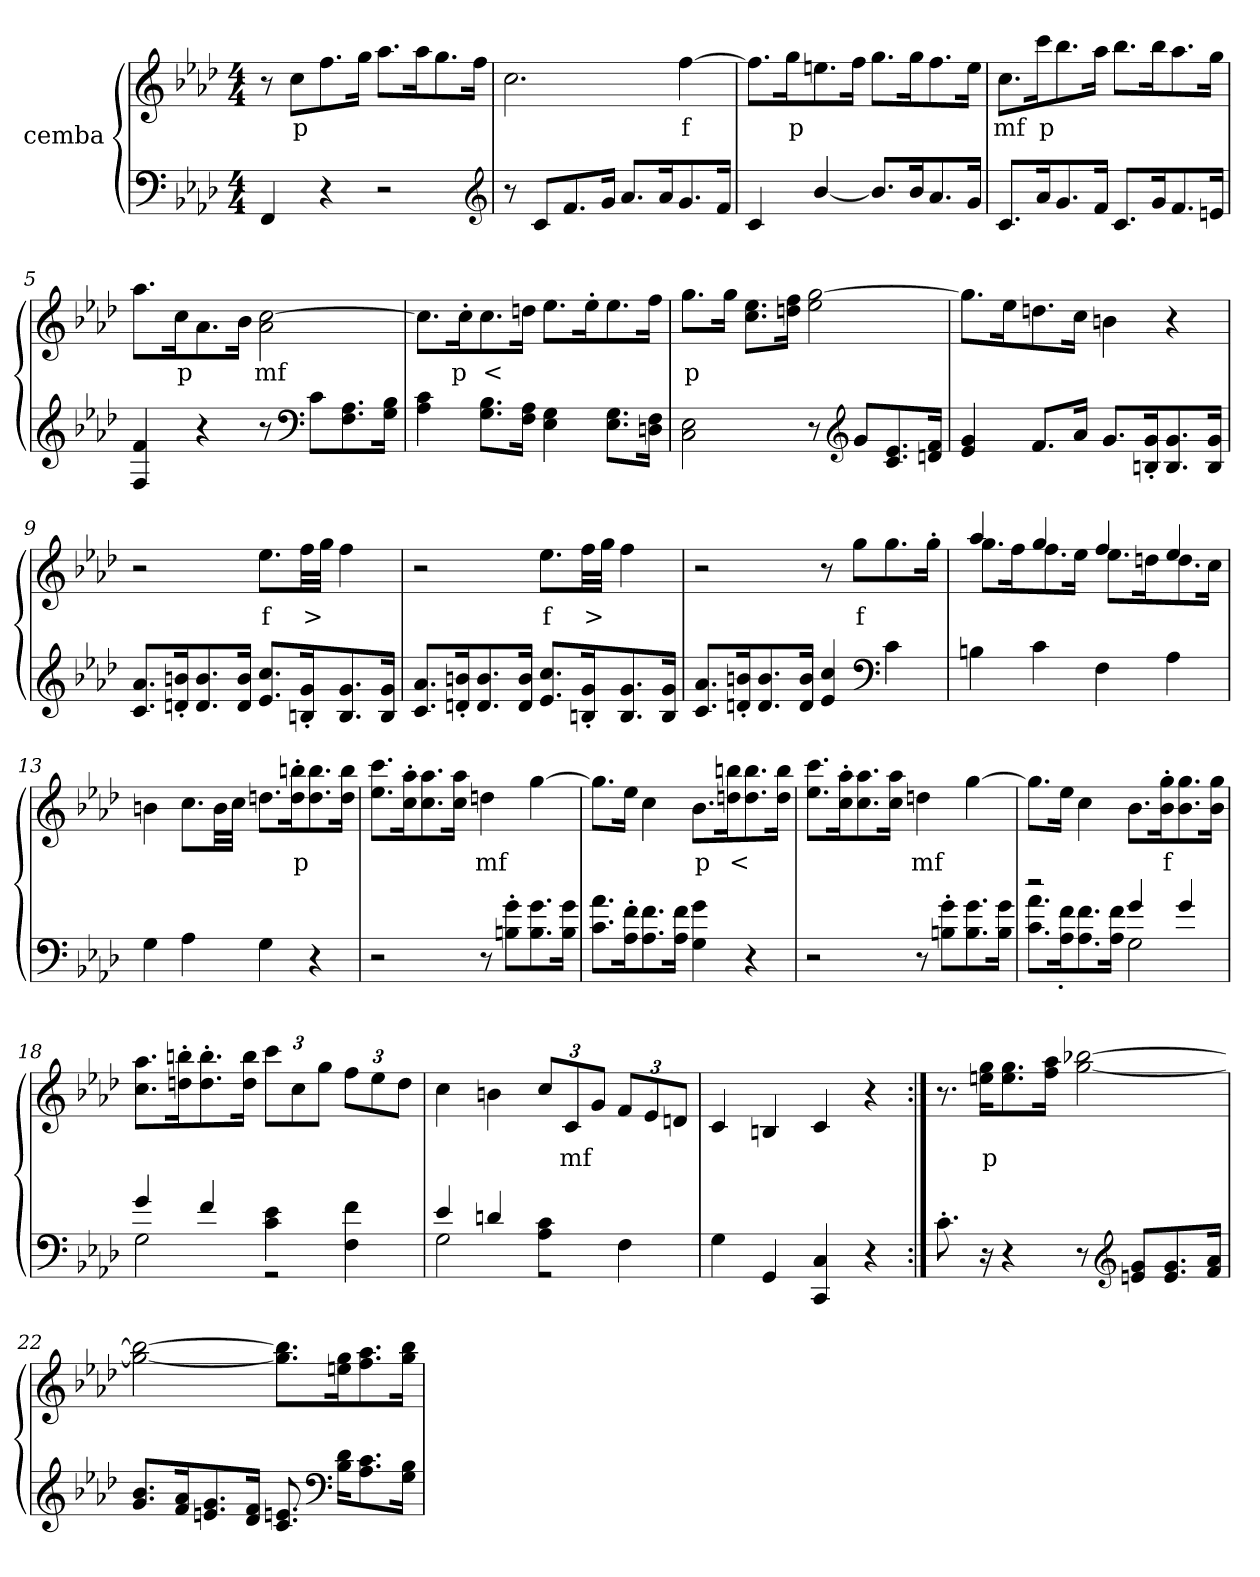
**kern	**kern	**text
*part2	*part1	*part1
*staff2	*staff1	*staff1
*I"cemba	*I"cemba	*
*clefF4	*clefG2	*
*k[b-e-a-d-]	*k[b-e-a-d-]	*
*f:	*f:	*
*M4/4	*M4/4	*
=1	=1	=1
4FF/	8r	.
.	8cc\L	p
4r	8.ff\	.
.	16gg\Jk	.
2r	8.aa-\L	.
.	16aa-\	.
.	8.gg\	.
.	16ff\Jk	.
*clefG2	*	*
=2	=2	=2
8r	2.cc\	.
8c/L	.	.
8.f/	.	.
16g/Jk	.	.
8.a-/L	.	.
16a-/	.	.
8.g/	[4ff\	f
16f/Jk	.	.
=3	=3	=3
4c/	8.ff\L]	.
.	16gg\	p
[4b-/	8.een\	.
.	16ff\Jk	.
8.b-/L]	8.gg\L	.
16b-/	16gg\	.
8.a-/	8.ff\	.
16g/Jk	16ee\Jk	.
=4	=4	=4
8.c/L	8.cc\L	mf
16a-/	16ccc\	p
8.g/	8.bb-\	.
16f/Jk	16aa-\Jk	.
8.c/L	8.bb-\L	.
16g/	16bb-\	.
8.f/	8.aa-\	.
16en/Jk	16gg\Jk	.
=5	=5	=5
4F/ 4f/	8.aa-\L	.
.	16cc\	p
4r	8.a-\	.
.	16b-\Jk	.
8r	2a-\ [2cc\	mf
*clefF4	*	*
8c\L	.	.
8.F\ 8.A-\	.	.
16G\ 16B-\Jk	.	.
=6	=6	=6
4A-\ 4c\	8.cc\L]	.
.	16cc'>\	p
8.G\ 8.B-\L	8.cc\	<
16F\ 16A-\Jk	16ddn\Jk	.
4E-\ 4G\	8.ee-\L	.
.	16ee-'>\	.
8.E-\ 8.G\L	8.ee-\	.
16Dn\ 16F\Jk	16ff\Jk	.
=7	=7	=7
2C\ 2E-\	8.gg\L	p
.	16gg\Jk	.
.	8.cc\ 8.ee-\L	.
.	16ddn\ 16ff\Jk	.
8r	2ee-\ [2gg\	.
*clefG2	*	*
8g/L	.	.
8.c/ 8.e-/	.	.
16dn/ 16f/Jk	.	.
=8	=8	=8
4e-/ 4g/	8.gg\L]	.
.	16ee-\	.
8.f/L	8.ddn\	.
16a-/Jk	16cc\Jk	.
8.g/L	4bn\	.
16Bn/'> 16g/'>	.	.
8.B/ 8.g/	4r	.
16B/ 16g/Jk	.	.
=9	=9	=9
8.c/ 8.a-/L	2r	.
16dn/'> 16bn/'>	.	.
8.d/ 8.b/	.	.
16d/ 16b/Jk	.	.
8.e-/ 8.cc/L	8.ee-\L	f
16Bn/'> 16g/'>	32ff\LL	>
.	32gg\JJJ	.
8.B/ 8.g/	4ff\	.
16B/ 16g/Jk	.	.
=10	=10	=10
8.c/ 8.a-/L	2r	.
16dn/'> 16bn/'>	.	.
8.d/ 8.b/	.	.
16d/ 16b/Jk	.	.
8.e-/ 8.cc/L	8.ee-\L	f
16Bn/'> 16g/'>	32ff\LL	>
.	32gg\JJJ	.
8.B/ 8.g/	4ff\	.
16B/ 16g/Jk	.	.
=11	=11	=11
8.c/ 8.a-/L	2r	.
16dn/'> 16bn/'>	.	.
8.d/ 8.b/	.	.
16d/ 16b/Jk	.	.
4e-/ 4cc/	8r	.
.	8gg\L	f
*clefF4	*	*
4c\	8.gg\	.
.	16gg'>\Jk	.
=12	=12	=12
*	*^	*
4Bn\	4aa-/	8.gg\L	.
.	.	16ff\	.
4c\	4gg/	8.ff\	.
.	.	16ee-\Jk	.
4F\	4ff/	8.ee-\L	.
.	.	16ddn\	.
4A-\	4ee-/	8.dd\	.
.	.	16cc\Jk	.
*	*v	*v	*
=13	=13	=13
4G\	4bn\	.
4A-\	8.cc\L	.
.	32b\LL	.
.	32cc\JJJ	.
4G\	8.ddn\L	.
.	16dd\'> 16bbn\'>	p
4r	8.dd\ 8.bb\	.
.	16dd\ 16bb\Jk	.
=14	=14	=14
2r	8.ee-\ 8.ccc\L	.
.	16cc\'> 16aa-\'>	.
.	8.cc\ 8.aa-\	.
.	16cc\ 16aa-\Jk	.
8r	4ddn\	mf
8Bn\'> 8g\'>L	.	.
8.B\ 8.g\	[4gg\	.
16B\ 16g\Jk	.	.
=15	=15	=15
8.c\ 8.a-\L	8.gg\L]	.
16A-\'> 16f\'>	16ee-\Jk	.
8.A-\ 8.f\	4cc\	.
16A-\ 16f\Jk	.	.
4G\ 4g\	8.b-\L	p
.	16ddn\ 16bbn\	<
4r	8.dd\ 8.bb\	.
.	16dd\ 16bb\Jk	.
=16	=16	=16
2r	8.ee-\ 8.ccc\L	.
.	16cc\'> 16aa-\'>	.
.	8.cc\ 8.aa-\	.
.	16cc\ 16aa-\Jk	.
8r	4ddn\	mf
8Bn\'> 8g\'>L	.	.
8.B\ 8.g\	[4gg\	.
16B\ 16g\Jk	.	.
=17	=17	=17
*^	*	*
2r	8.c\ 8.a-\L	8.gg\L]	.
.	16A-\'> 16f\'>	16ee-\Jk	.
.	8.A-\ 8.f\	4cc\	.
.	16A-\ 16f\Jk	.	.
4g/	2G\	8.b-\L	.
.	.	16b-\'> 16gg\'>	f
4g/	.	8.b-\ 8.gg\	.
.	.	16b-\ 16gg\Jk	.
=18	=18	=18	=18
2G\	4g/	8.cc\ 8.aa-\L	.
.	.	16ddn\'> 16bbn\'>	.
.	4f/	8.dd\'> 8.bb\'>	.
.	.	16dd\ 16bb\Jk	.
4c\ 4e-\	2r	12ccc\L	.
.	.	12cc\	.
.	.	12gg\J	.
4F\ 4f\	.	12ff\L	.
.	.	12ee-\	.
.	.	12dd\J	.
=19	=19	=19	=19
2G\	4e-/	4cc\	.
.	4dn/	4bn\	.
4A-\ 4c\	2r	12cc/L	.
.	.	12c/	mf
.	.	12g/J	.
4F\	.	12f/L	.
.	.	12e-/	.
.	.	12dn/J	.
*v	*v	*	*
=20	=20	=20
4G\	4c/	.
4GG/	4Bn/	.
4CC/ 4C/	4c/	.
4r	4r	.
=21:|!	=21:|!	=21:|!
8.c'>\	8.r	.
16r	16een\ 16gg\KL	p
4r	8.ee\ 8.gg\	.
.	16ff\ 16aa-\Jk	.
8r	[2gg\ [2bb-X\	.
*clefG2	*	*
8en/ 8g/L	.	.
8.e/ 8.g/	.	.
16f/ 16a-/Jk	.	.
=22	=22	=22
8.g/ 8.b-/L	2gg\_ 2bb-\_	.
16f/ 16a-/	.	.
8.en/ 8.g/	.	.
16d-/ 16f/Jk	.	.
8.c/ 8.en/	8.gg\] 8.bb-\]L	.
*clefF4	*	*
16B-\ 16d-\KL	16een\ 16gg\	.
8.A-\ 8.c\	8.ff\ 8.aa-\	.
16G\ 16B-\Jk	16gg\ 16bb-\Jk	.
=	=	=
*-	*-	*-
